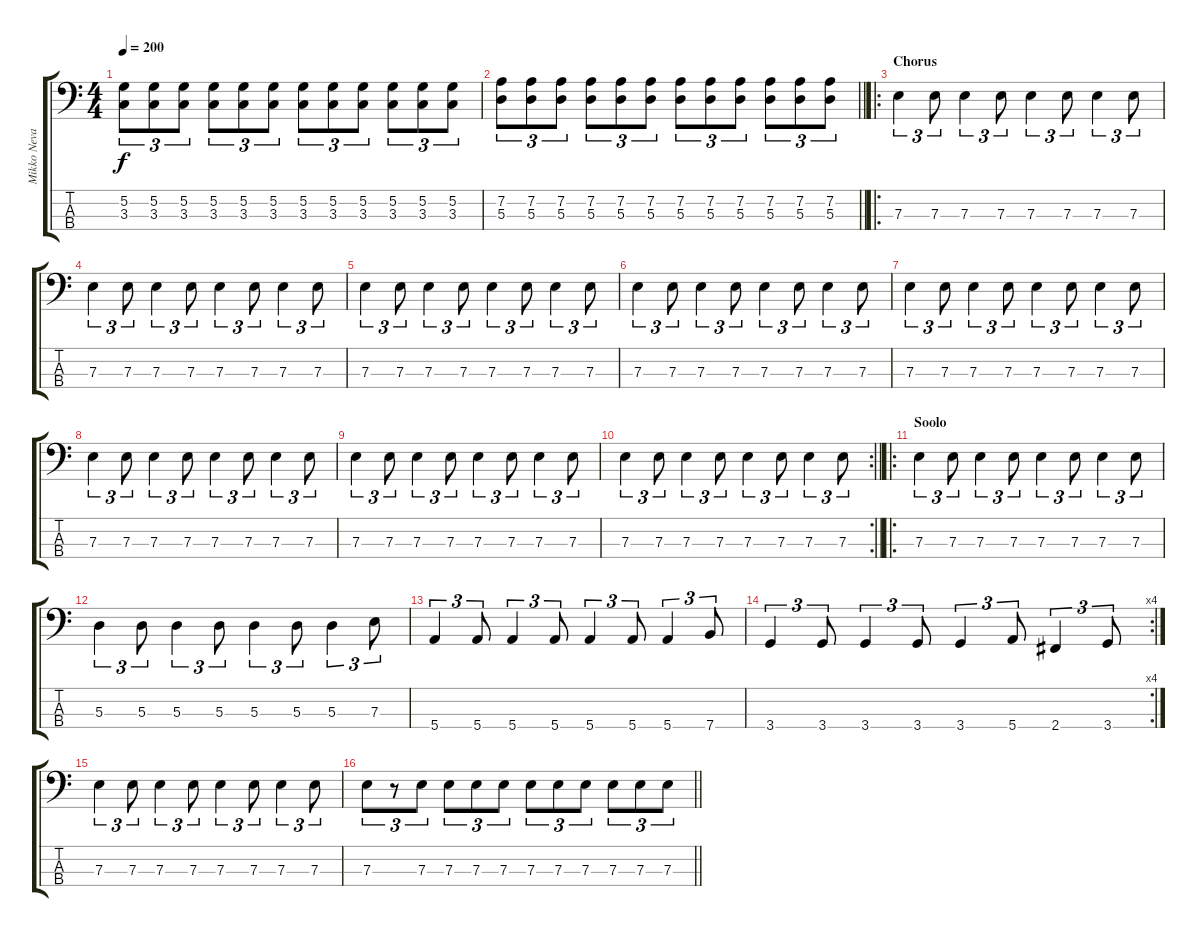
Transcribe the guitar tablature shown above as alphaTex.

\track ("Mikko Nevalainen" "Mikko Neva") {instrument electricbassfinger}
\staff {score tabs}
\tuning (G2 D2 A1 E1) {hide}
\ts (4 4)
\tempo 200
\clef f4
\ks c
(5.2 3.3).8{tu (3 2) dy f} (5.2 3.3).8{tu (3 2)} (5.2 3.3).8{tu (3 2)} (5.2 3.3).8{tu (3 2)} (5.2 3.3).8{tu (3 2)} (5.2 3.3).8{tu (3 2)} (5.2 3.3).8{tu (3 2)} (5.2 3.3).8{tu (3 2)} (5.2 3.3).8{tu (3 2)} (5.2 3.3).8{tu (3 2)} (5.2 3.3).8{tu (3 2)} (5.2 3.3).8{tu (3 2)} |
\barLineRight lightlight
(7.2 5.3).8{tu (3 2)} (7.2 5.3).8{tu (3 2)} (7.2 5.3).8{tu (3 2)} (7.2 5.3).8{tu (3 2)} (7.2 5.3).8{tu (3 2)} (7.2 5.3).8{tu (3 2)} (7.2 5.3).8{tu (3 2)} (7.2 5.3).8{tu (3 2)} (7.2 5.3).8{tu (3 2)} (7.2 5.3).8{tu (3 2)} (7.2 5.3).8{tu (3 2)} (7.2 5.3).8{tu (3 2)} |
\ro
\section ("" "Chorus")
7.3.4{tu (3 2)} 7.3.8{tu (3 2)} 7.3.4{tu (3 2)} 7.3.8{tu (3 2)} 7.3.4{tu (3 2)} 7.3.8{tu (3 2)} 7.3.4{tu (3 2)} 7.3.8{tu (3 2)} |
7.3.4{tu (3 2)} 7.3.8{tu (3 2)} 7.3.4{tu (3 2)} 7.3.8{tu (3 2)} 7.3.4{tu (3 2)} 7.3.8{tu (3 2)} 7.3.4{tu (3 2)} 7.3.8{tu (3 2)} |
7.3.4{tu (3 2)} 7.3.8{tu (3 2)} 7.3.4{tu (3 2)} 7.3.8{tu (3 2)} 7.3.4{tu (3 2)} 7.3.8{tu (3 2)} 7.3.4{tu (3 2)} 7.3.8{tu (3 2)} |
7.3.4{tu (3 2)} 7.3.8{tu (3 2)} 7.3.4{tu (3 2)} 7.3.8{tu (3 2)} 7.3.4{tu (3 2)} 7.3.8{tu (3 2)} 7.3.4{tu (3 2)} 7.3.8{tu (3 2)} |
7.3.4{tu (3 2)} 7.3.8{tu (3 2)} 7.3.4{tu (3 2)} 7.3.8{tu (3 2)} 7.3.4{tu (3 2)} 7.3.8{tu (3 2)} 7.3.4{tu (3 2)} 7.3.8{tu (3 2)} |
7.3.4{tu (3 2)} 7.3.8{tu (3 2)} 7.3.4{tu (3 2)} 7.3.8{tu (3 2)} 7.3.4{tu (3 2)} 7.3.8{tu (3 2)} 7.3.4{tu (3 2)} 7.3.8{tu (3 2)} |
7.3.4{tu (3 2)} 7.3.8{tu (3 2)} 7.3.4{tu (3 2)} 7.3.8{tu (3 2)} 7.3.4{tu (3 2)} 7.3.8{tu (3 2)} 7.3.4{tu (3 2)} 7.3.8{tu (3 2)} |
\rc 2
\barLineRight lightlight
7.3.4{tu (3 2)} 7.3.8{tu (3 2)} 7.3.4{tu (3 2)} 7.3.8{tu (3 2)} 7.3.4{tu (3 2)} 7.3.8{tu (3 2)} 7.3.4{tu (3 2)} 7.3.8{tu (3 2)} |
\ro
\section ("" "Soolo")
7.3.4{tu (3 2)} 7.3.8{tu (3 2)} 7.3.4{tu (3 2)} 7.3.8{tu (3 2)} 7.3.4{tu (3 2)} 7.3.8{tu (3 2)} 7.3.4{tu (3 2)} 7.3.8{tu (3 2)} |
5.3.4{tu (3 2)} 5.3.8{tu (3 2)} 5.3.4{tu (3 2)} 5.3.8{tu (3 2)} 5.3.4{tu (3 2)} 5.3.8{tu (3 2)} 5.3.4{tu (3 2)} 7.3.8{tu (3 2)} |
5.4.4{tu (3 2)} 5.4.8{tu (3 2)} 5.4.4{tu (3 2)} 5.4.8{tu (3 2)} 5.4.4{tu (3 2)} 5.4.8{tu (3 2)} 5.4.4{tu (3 2)} 7.4.8{tu (3 2)} |
\rc 4
3.4.4{tu (3 2)} 3.4.8{tu (3 2)} 3.4.4{tu (3 2)} 3.4.8{tu (3 2)} 3.4.4{tu (3 2)} 5.4.8{tu (3 2)} 2.4.4{tu (3 2)} 3.4.8{tu (3 2)} |
7.3.4{tu (3 2)} 7.3.8{tu (3 2)} 7.3.4{tu (3 2)} 7.3.8{tu (3 2)} 7.3.4{tu (3 2)} 7.3.8{tu (3 2)} 7.3.4{tu (3 2)} 7.3.8{tu (3 2)} |
\barLineRight lightlight
7.3.8{tu (3 2)} r.8{tu (3 2)} 7.3.8{tu (3 2)} 7.3.8{tu (3 2)} 7.3.8{tu (3 2)} 7.3.8{tu (3 2)} 7.3.8{tu (3 2)} 7.3.8{tu (3 2)} 7.3.8{tu (3 2)} 7.3.8{tu (3 2)} 7.3.8{tu (3 2)} 7.3.8{tu (3 2)}
